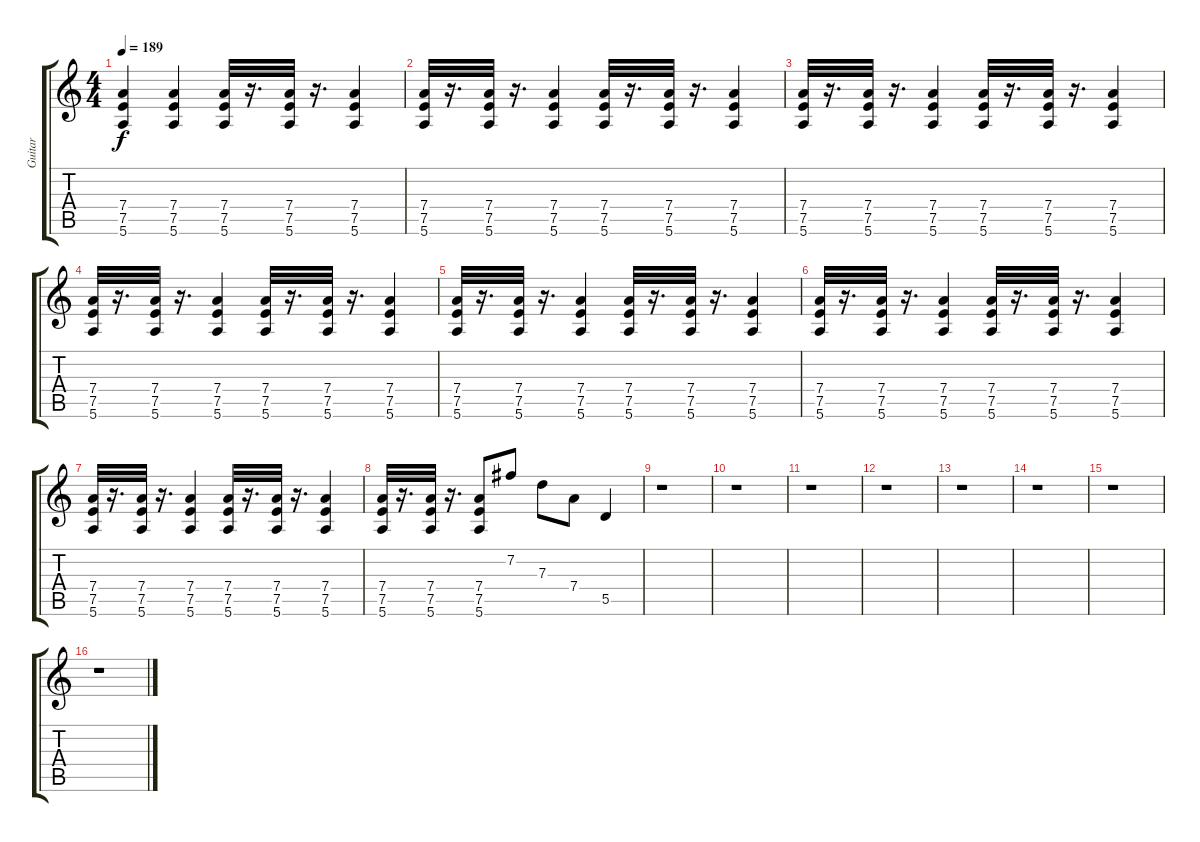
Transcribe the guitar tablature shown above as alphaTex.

\track ("Guitar" "Guitar") {instrument distortionguitar}
\staff {score tabs}
\tuning (E4 B3 G3 D3 A2 E2) {hide}
\ts (4 4)
\tempo 189
\clef g2
\ks c
(7.4 7.5 5.6).4{dy f} (7.4 7.5 5.6).4 (7.4 7.5 5.6).32 r.16{d} (7.4 7.5 5.6).32 r.16{d} (7.4 7.5 5.6).4 |
(7.4 7.5 5.6).32 r.16{d} (7.4 7.5 5.6).32 r.16{d} (7.4 7.5 5.6).4 (7.4 7.5 5.6).32 r.16{d} (7.4 7.5 5.6).32 r.16{d} (7.4 7.5 5.6).4 |
(7.4 7.5 5.6).32 r.16{d} (7.4 7.5 5.6).32 r.16{d} (7.4 7.5 5.6).4 (7.4 7.5 5.6).32 r.16{d} (7.4 7.5 5.6).32 r.16{d} (7.4 7.5 5.6).4 |
(7.4 7.5 5.6).32 r.16{d} (7.4 7.5 5.6).32 r.16{d} (7.4 7.5 5.6).4 (7.4 7.5 5.6).32 r.16{d} (7.4 7.5 5.6).32 r.16{d} (7.4 7.5 5.6).4 |
(7.4 7.5 5.6).32 r.16{d} (7.4 7.5 5.6).32 r.16{d} (7.4 7.5 5.6).4 (7.4 7.5 5.6).32 r.16{d} (7.4 7.5 5.6).32 r.16{d} (7.4 7.5 5.6).4 |
(7.4 7.5 5.6).32 r.16{d} (7.4 7.5 5.6).32 r.16{d} (7.4 7.5 5.6).4 (7.4 7.5 5.6).32 r.16{d} (7.4 7.5 5.6).32 r.16{d} (7.4 7.5 5.6).4 |
(7.4 7.5 5.6).32 r.16{d} (7.4 7.5 5.6).32 r.16{d} (7.4 7.5 5.6).4 (7.4 7.5 5.6).32 r.16{d} (7.4 7.5 5.6).32 r.16{d} (7.4 7.5 5.6).4 |
(7.4 7.5 5.6).32 r.16{d} (7.4 7.5 5.6).32 r.16{d} (7.4 7.5 5.6).8 7.2.8 7.3.8 7.4.8 5.5.4 |
r.1 |
r.1 |
r.1 |
r.1 |
r.1 |
r.1 |
r.1 |
r.1
